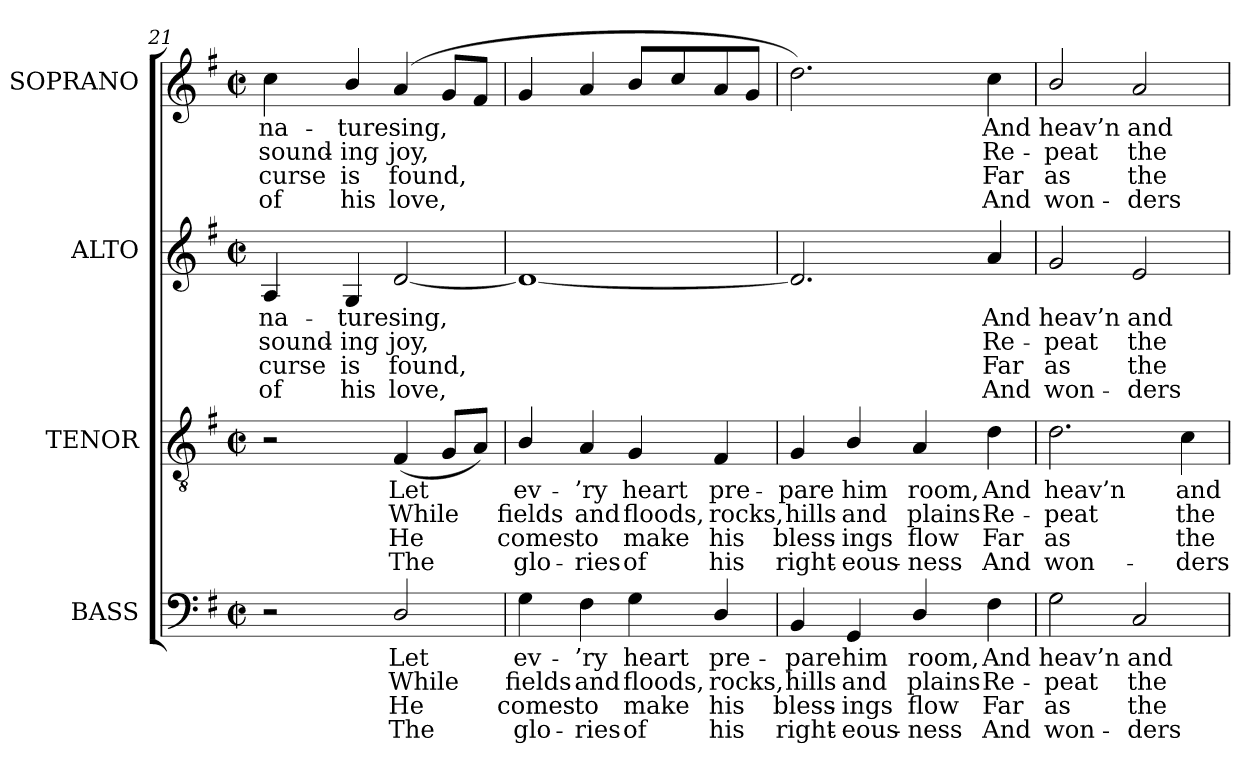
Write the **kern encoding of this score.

**kern	**text	**text	**text	**text	**kern	**text	**text	**text	**text	**kern	**text	**text	**text	**text	**kern	**text	**text	**text	**text
*part4	*part4	*part4	*part4	*part4	*part3	*part3	*part3	*part3	*part3	*part2	*part2	*part2	*part2	*part2	*part1	*part1	*part1	*part1	*part1
*staff4	*staff4	*staff4	*staff4	*staff4	*staff3	*staff3	*staff3	*staff3	*staff3	*staff2	*staff2	*staff2	*staff2	*staff2	*staff1	*staff1	*staff1	*staff1	*staff1
*I"BASS	*	*	*	*	*I"TENOR	*	*	*	*	*I"ALTO	*	*	*	*	*I"SOPRANO	*	*	*	*
*I'B.	*	*	*	*	*I'T.	*	*	*	*	*I'A.	*	*	*	*	*I'S.	*	*	*	*
*clefF4	*	*	*	*	*clefGv2	*	*	*	*	*clefG2	*	*	*	*	*clefG2	*	*	*	*
*	*	*	*	*	*ITrd7c12	*	*	*	*	*	*	*	*	*	*	*	*	*	*
*k[f#]	*	*	*	*	*k[f#]	*	*	*	*	*k[f#]	*	*	*	*	*k[f#]	*	*	*	*
*G:	*	*	*	*	*G:	*	*	*	*	*G:	*	*	*	*	*G:	*	*	*	*
*M2/2	*	*	*	*	*M2/2	*	*	*	*	*M2/2	*	*	*	*	*M2/2	*	*	*	*
*met(c|)	*	*	*	*	*met(c|)	*	*	*	*	*met(c|)	*	*	*	*	*met(c|)	*	*	*	*
=21	=21	=21	=21	=21	=21	=21	=21	=21	=21	=21	=21	=21	=21	=21	=21	=21	=21	=21	=21
!	!	!	!	!	!	!	!	!	!	!	!LO:LY:b:color=#000000	!LO:LY:b:color=#000000	!LO:LY:b:color=#000000	!LO:LY:b:color=#000000	!	!	!	!	!
!	!	!	!	!	!	!	!	!	!	!	!	!	!	!	!	!LO:LY:b:color=#000000	!LO:LY:b:color=#000000	!LO:LY:b:color=#000000	!LO:LY:b:color=#000000
2r	.	.	.	.	2r	.	.	.	.	4Ai/	na-	sound-	curse	of	4cci\	na-	sound-	curse	of
!	!	!	!	!	!	!	!	!	!	!	!LO:LY:b:color=#000000	!LO:LY:b:color=#000000	!LO:LY:b:color=#000000	!LO:LY:b:color=#000000	!	!	!	!	!
!	!	!	!	!	!	!	!	!	!	!	!	!	!	!	!	!LO:LY:b:color=#000000	!LO:LY:b:color=#000000	!LO:LY:b:color=#000000	!LO:LY:b:color=#000000
.	.	.	.	.	.	.	.	.	.	4Gi/	-ture	-ing	is	his	4bi/	-ture	-ing	is	his
!	!LO:LY:b:color=#000000	!LO:LY:b:color=#000000	!LO:LY:b:color=#000000	!LO:LY:b:color=#000000	!	!	!	!	!	!	!	!	!	!	!	!	!	!	!
!	!	!	!	!	!	!LO:LY:b:color=#000000	!LO:LY:b:color=#000000	!LO:LY:b:color=#000000	!LO:LY:b:color=#000000	!	!	!	!	!	!	!	!	!	!
!	!	!	!	!	!	!	!	!	!	!	!LO:LY:b:color=#000000	!LO:LY:b:color=#000000	!LO:LY:b:color=#000000	!LO:LY:b:color=#000000	!	!	!	!	!
!	!	!	!	!	!	!	!	!	!	!	!	!	!	!	!	!LO:LY:b:color=#000000	!LO:LY:b:color=#000000	!LO:LY:b:color=#000000	!LO:LY:b:color=#000000
2Di/	Let	While	He	The	(4FF#i/	Let	While	He	The	[2di/	sing,	joy,	found,	love,	(4ai/	sing,	joy,	found,	love,
.	.	.	.	.	8GGi/L	.	.	.	.	.	.	.	.	.	8gi/L	.	.	.	.
.	.	.	.	.	8AAi/J)	.	.	.	.	.	.	.	.	.	8f#i/J	.	.	.	.
=22	=22	=22	=22	=22	=22	=22	=22	=22	=22	=22	=22	=22	=22	=22	=22	=22	=22	=22	=22
!	!LO:LY:b:color=#000000	!LO:LY:b:color=#000000	!LO:LY:b:color=#000000	!LO:LY:b:color=#000000	!	!	!	!	!	!	!	!	!	!	!	!	!	!	!
!	!	!	!	!	!	!LO:LY:b:color=#000000	!LO:LY:b:color=#000000	!LO:LY:b:color=#000000	!LO:LY:b:color=#000000	!	!	!	!	!	!	!	!	!	!
4Gi\	ev-	fields	comes	glo-	4BBi/	ev-	fields	comes	glo-	1di_	.	.	.	.	4gi/	.	.	.	.
!	!LO:LY:b:color=#000000	!LO:LY:b:color=#000000	!LO:LY:b:color=#000000	!LO:LY:b:color=#000000	!	!	!	!	!	!	!	!	!	!	!	!	!	!	!
!	!	!	!	!	!	!LO:LY:b:color=#000000	!LO:LY:b:color=#000000	!LO:LY:b:color=#000000	!LO:LY:b:color=#000000	!	!	!	!	!	!	!	!	!	!
4F#i\	-’ry	and	-to	ries	4AAi/	-’ry	and	-to	ries	.	.	.	.	.	4ai/	.	.	.	.
!	!LO:LY:b:color=#000000	!LO:LY:b:color=#000000	!LO:LY:b:color=#000000	!LO:LY:b:color=#000000	!	!	!	!	!	!	!	!	!	!	!	!	!	!	!
!	!	!	!	!	!	!LO:LY:b:color=#000000	!LO:LY:b:color=#000000	!LO:LY:b:color=#000000	!LO:LY:b:color=#000000	!	!	!	!	!	!	!	!	!	!
4Gi\	heart	floods,	make	of	4GGi/	heart	floods,	make	of	.	.	.	.	.	8bi/L	.	.	.	.
.	.	.	.	.	.	.	.	.	.	.	.	.	.	.	8cci/	.	.	.	.
!	!LO:LY:b:color=#000000	!LO:LY:b:color=#000000	!LO:LY:b:color=#000000	!LO:LY:b:color=#000000	!	!	!	!	!	!	!	!	!	!	!	!	!	!	!
!	!	!	!	!	!	!LO:LY:b:color=#000000	!LO:LY:b:color=#000000	!LO:LY:b:color=#000000	!LO:LY:b:color=#000000	!	!	!	!	!	!	!	!	!	!
4Di/	pre-	rocks,	his	his	4FF#i/	pre-	rocks,	his	his	.	.	.	.	.	8ai/	.	.	.	.
.	.	.	.	.	.	.	.	.	.	.	.	.	.	.	8gi/J	.	.	.	.
=23	=23	=23	=23	=23	=23	=23	=23	=23	=23	=23	=23	=23	=23	=23	=23	=23	=23	=23	=23
!	!LO:LY:b:color=#000000	!LO:LY:b:color=#000000	!LO:LY:b:color=#000000	!LO:LY:b:color=#000000	!	!	!	!	!	!	!	!	!	!	!	!	!	!	!
!	!	!	!	!	!	!LO:LY:b:color=#000000	!LO:LY:b:color=#000000	!LO:LY:b:color=#000000	!LO:LY:b:color=#000000	!	!	!	!	!	!	!	!	!	!
4BBi/	-pare	hills	bless-	-right-	4GGi/	-pare	hills	bless-	-right-	2.di/]	.	.	.	.	2.ddi\)	.	.	.	.
!	!LO:LY:b:color=#000000	!LO:LY:b:color=#000000	!LO:LY:b:color=#000000	!LO:LY:b:color=#000000	!	!	!	!	!	!	!	!	!	!	!	!	!	!	!
!	!	!	!	!	!	!LO:LY:b:color=#000000	!LO:LY:b:color=#000000	!LO:LY:b:color=#000000	!LO:LY:b:color=#000000	!	!	!	!	!	!	!	!	!	!
4GGi/	him	and	-ings	eous-	4BBi/	him	and	-ings	eous-	.	.	.	.	.	.	.	.	.	.
!	!LO:LY:b:color=#000000	!LO:LY:b:color=#000000	!LO:LY:b:color=#000000	!LO:LY:b:color=#000000	!	!	!	!	!	!	!	!	!	!	!	!	!	!	!
!	!	!	!	!	!	!LO:LY:b:color=#000000	!LO:LY:b:color=#000000	!LO:LY:b:color=#000000	!LO:LY:b:color=#000000	!	!	!	!	!	!	!	!	!	!
4Di/	room,	plains	-flow	ness	4AAi/	room,	plains	-flow	ness	.	.	.	.	.	.	.	.	.	.
!	!LO:LY:b:color=#000000	!LO:LY:b:color=#000000	!LO:LY:b:color=#000000	!LO:LY:b:color=#000000	!	!	!	!	!	!	!	!	!	!	!	!	!	!	!
!	!	!	!	!	!	!LO:LY:b:color=#000000	!LO:LY:b:color=#000000	!LO:LY:b:color=#000000	!LO:LY:b:color=#000000	!	!	!	!	!	!	!	!	!	!
!	!	!	!	!	!	!	!	!	!	!	!LO:LY:b:color=#000000	!LO:LY:b:color=#000000	!LO:LY:b:color=#000000	!LO:LY:b:color=#000000	!	!	!	!	!
!	!	!	!	!	!	!	!	!	!	!	!	!	!	!	!	!LO:LY:b:color=#000000	!LO:LY:b:color=#000000	!LO:LY:b:color=#000000	!LO:LY:b:color=#000000
4F#i\	And	Re-	Far	And	4Di\	And	Re-	Far	And	4ai/	And	Re-	Far	And	4cci\	And	Re-	Far	And
=24	=24	=24	=24	=24	=24	=24	=24	=24	=24	=24	=24	=24	=24	=24	=24	=24	=24	=24	=24
!	!LO:LY:b:color=#000000	!LO:LY:b:color=#000000	!LO:LY:b:color=#000000	!LO:LY:b:color=#000000	!	!	!	!	!	!	!	!	!	!	!	!	!	!	!
!	!	!	!	!	!	!LO:LY:b:color=#000000	!LO:LY:b:color=#000000	!LO:LY:b:color=#000000	!LO:LY:b:color=#000000	!	!	!	!	!	!	!	!	!	!
!	!	!	!	!	!	!	!	!	!	!	!LO:LY:b:color=#000000	!LO:LY:b:color=#000000	!LO:LY:b:color=#000000	!LO:LY:b:color=#000000	!	!	!	!	!
!	!	!	!	!	!	!	!	!	!	!	!	!	!	!	!	!LO:LY:b:color=#000000	!LO:LY:b:color=#000000	!LO:LY:b:color=#000000	!LO:LY:b:color=#000000
2Gi\	heav’n	-peat	as	won-	2.Di\	heav’n	-peat	as	won-	2gi/	heav’n	-peat	as	won-	2bi/	heav’n	-peat	as	won-
!	!LO:LY:b:color=#000000	!LO:LY:b:color=#000000	!LO:LY:b:color=#000000	!LO:LY:b:color=#000000	!	!	!	!	!	!	!	!	!	!	!	!	!	!	!
!	!	!	!	!	!	!	!	!	!	!	!LO:LY:b:color=#000000	!LO:LY:b:color=#000000	!LO:LY:b:color=#000000	!LO:LY:b:color=#000000	!	!	!	!	!
!	!	!	!	!	!	!	!	!	!	!	!	!	!	!	!	!LO:LY:b:color=#000000	!LO:LY:b:color=#000000	!LO:LY:b:color=#000000	!LO:LY:b:color=#000000
2Ci/	and	the	-the	ders	.	.	.	.	.	2ei/	and	the	-the	ders	2ai/	and	the	-the	ders
!	!	!	!	!	!	!LO:LY:b:color=#000000	!LO:LY:b:color=#000000	!LO:LY:b:color=#000000	!LO:LY:b:color=#000000	!	!	!	!	!	!	!	!	!	!
.	.	.	.	.	4Ci\	and	the	-the	ders	.	.	.	.	.	.	.	.	.	.
=	=	=	=	=	=	=	=	=	=	=	=	=	=	=	=	=	=	=	=
*-	*-	*-	*-	*-	*-	*-	*-	*-	*-	*-	*-	*-	*-	*-	*-	*-	*-	*-	*-
